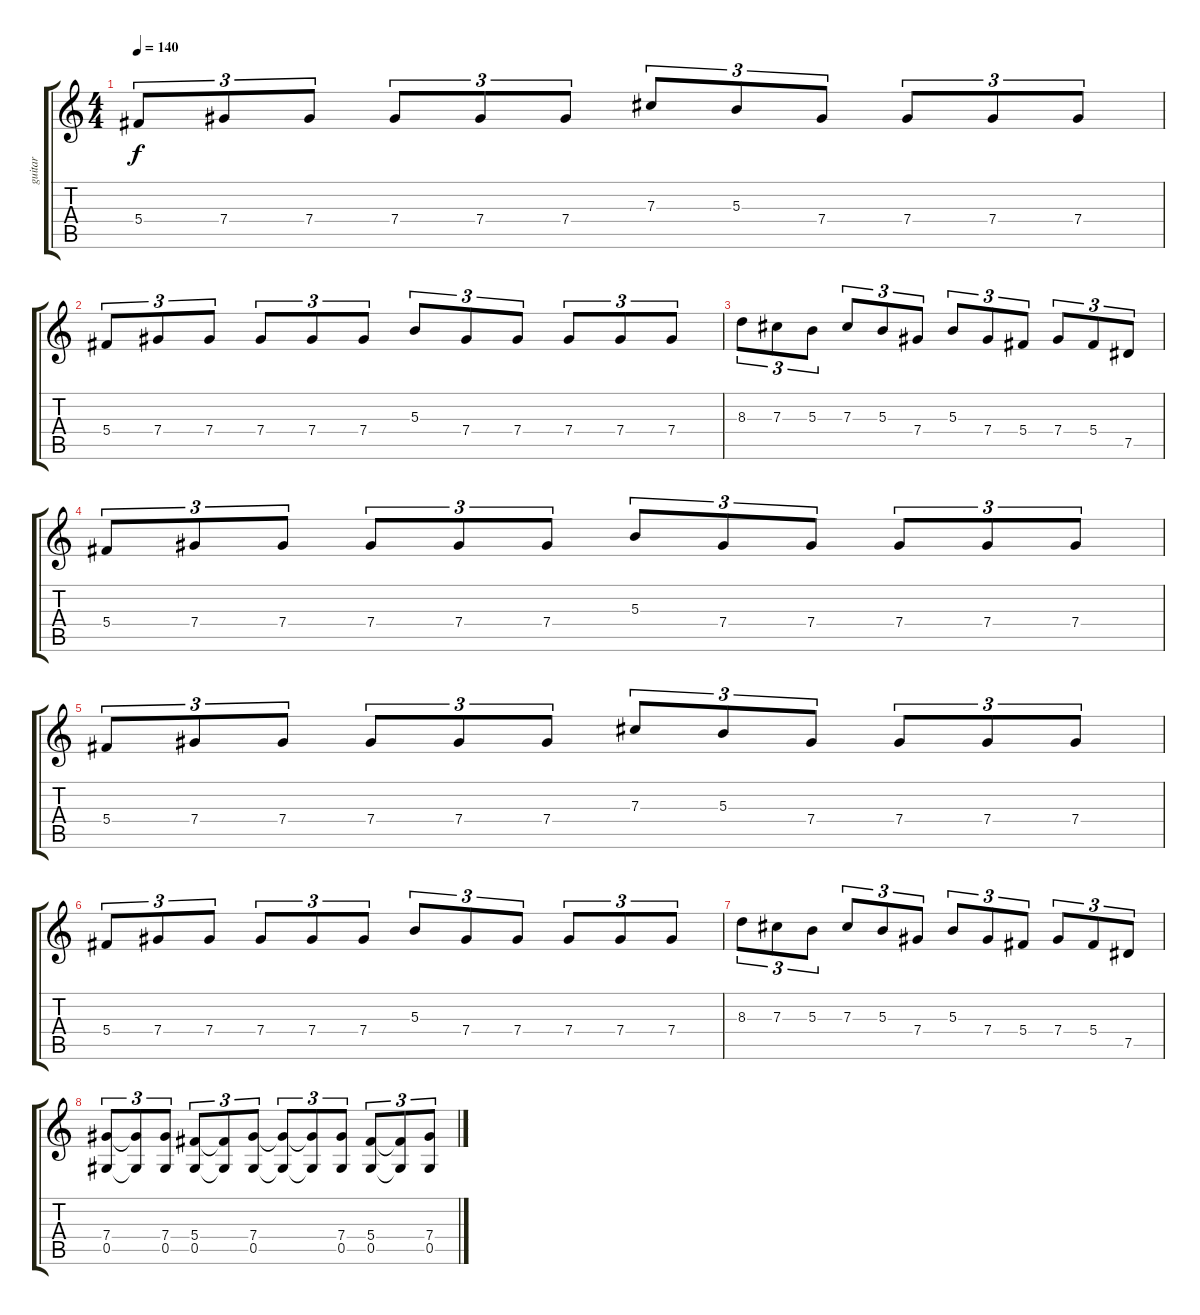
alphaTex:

\track ("guitar" "guitar") {instrument distortionguitar}
\staff {score tabs}
\tuning (Eb4 Bb3 Gb3 Db3 Ab2 Eb2) {hide}
\ts (4 4)
\tempo 140
\clef g2
\ks c
5.4.8{tu (3 2) dy f} 7.4.8{tu (3 2)} 7.4.8{tu (3 2)} 7.4.8{tu (3 2)} 7.4.8{tu (3 2)} 7.4.8{tu (3 2)} 7.3.8{tu (3 2)} 5.3.8{tu (3 2)} 7.4.8{tu (3 2)} 7.4.8{tu (3 2)} 7.4.8{tu (3 2)} 7.4.8{tu (3 2)} |
5.4.8{tu (3 2)} 7.4.8{tu (3 2)} 7.4.8{tu (3 2)} 7.4.8{tu (3 2)} 7.4.8{tu (3 2)} 7.4.8{tu (3 2)} 5.3.8{tu (3 2)} 7.4.8{tu (3 2)} 7.4.8{tu (3 2)} 7.4.8{tu (3 2)} 7.4.8{tu (3 2)} 7.4.8{tu (3 2)} |
8.3.8{tu (3 2)} 7.3.8{tu (3 2)} 5.3.8{tu (3 2)} 7.3.8{tu (3 2)} 5.3.8{tu (3 2)} 7.4.8{tu (3 2)} 5.3.8{tu (3 2)} 7.4.8{tu (3 2)} 5.4.8{tu (3 2)} 7.4.8{tu (3 2)} 5.4.8{tu (3 2)} 7.5.8{tu (3 2)} |
5.4.8{tu (3 2)} 7.4.8{tu (3 2)} 7.4.8{tu (3 2)} 7.4.8{tu (3 2)} 7.4.8{tu (3 2)} 7.4.8{tu (3 2)} 5.3.8{tu (3 2)} 7.4.8{tu (3 2)} 7.4.8{tu (3 2)} 7.4.8{tu (3 2)} 7.4.8{tu (3 2)} 7.4.8{tu (3 2)} |
5.4.8{tu (3 2)} 7.4.8{tu (3 2)} 7.4.8{tu (3 2)} 7.4.8{tu (3 2)} 7.4.8{tu (3 2)} 7.4.8{tu (3 2)} 7.3.8{tu (3 2)} 5.3.8{tu (3 2)} 7.4.8{tu (3 2)} 7.4.8{tu (3 2)} 7.4.8{tu (3 2)} 7.4.8{tu (3 2)} |
5.4.8{tu (3 2)} 7.4.8{tu (3 2)} 7.4.8{tu (3 2)} 7.4.8{tu (3 2)} 7.4.8{tu (3 2)} 7.4.8{tu (3 2)} 5.3.8{tu (3 2)} 7.4.8{tu (3 2)} 7.4.8{tu (3 2)} 7.4.8{tu (3 2)} 7.4.8{tu (3 2)} 7.4.8{tu (3 2)} |
8.3.8{tu (3 2)} 7.3.8{tu (3 2)} 5.3.8{tu (3 2)} 7.3.8{tu (3 2)} 5.3.8{tu (3 2)} 7.4.8{tu (3 2)} 5.3.8{tu (3 2)} 7.4.8{tu (3 2)} 5.4.8{tu (3 2)} 7.4.8{tu (3 2)} 5.4.8{tu (3 2)} 7.5.8{tu (3 2)} |
(7.4 0.5).8{tu (3 2)} (7.4{t} 0.5{t}).8{tu (3 2)} (7.4 0.5).8{tu (3 2)} (5.4 0.5).8{tu (3 2)} (5.4{t} 0.5{t}).8{tu (3 2)} (7.4 0.5).8{tu (3 2)} (7.4{t} 0.5{t}).8{tu (3 2)} (7.4{t} 0.5{t}).8{tu (3 2)} (7.4 0.5).8{tu (3 2)} (5.4 0.5).8{tu (3 2)} (5.4{t} 0.5{t}).8{tu (3 2)} (7.4 0.5).8{tu (3 2)}
